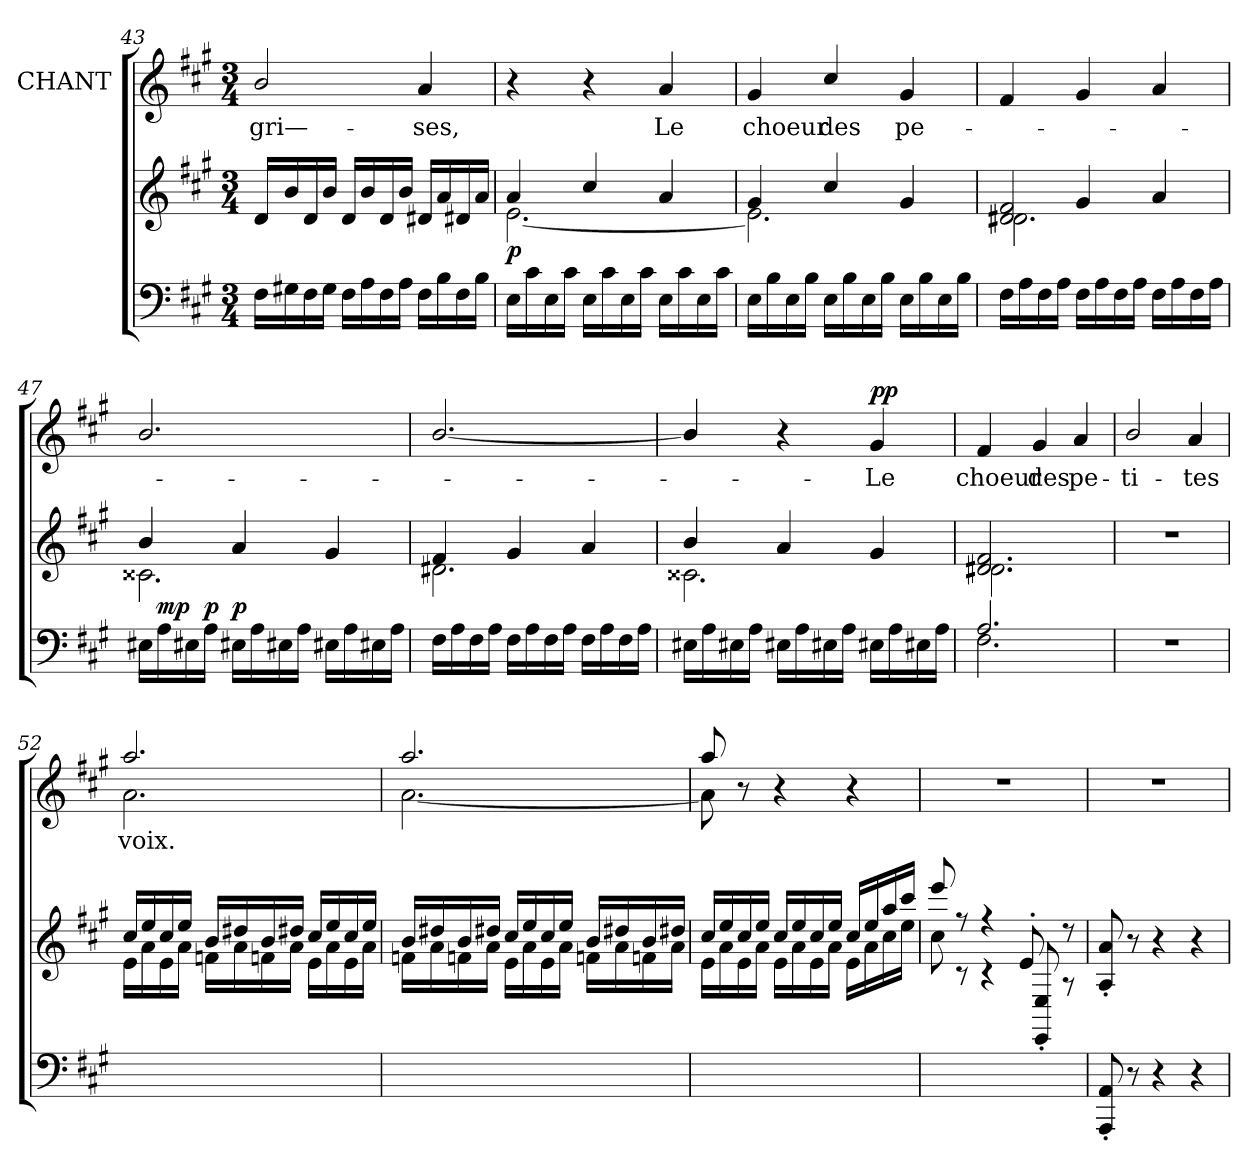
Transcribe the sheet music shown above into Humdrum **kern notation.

**kern	**dynam	**kern	**kern	**text	**dynam
*part3	*part3	*part2	*part1	*part1	*part1
*staff3	*staff3	*staff2	*staff1	*staff1	*staff1
*	*	*	*I"CHANT	*	*
!!LO:LB:g=z
*clefF4	*	*clefG2	*clefG2	*	*
*k[f#c#g#]	*	*k[f#c#g#]	*k[f#c#g#]	*	*
*M3/4	*	*M3/4	*M3/4	*	*
=43	=43	=43	=43	=43	=43
16F#i\LL	.	16dj/LL	2bj/	gri—-	.
16G#Xi\	.	16bj/	.	.	.
16F#i\	.	16dj/	.	.	.
16G#i\JJ	.	16bj/JJ	.	.	.
16F#i\LL	.	16dj/LL	.	.	.
16Ai\	.	16bj/	.	.	.
16F#i\	.	16dj/	.	.	.
16Ai\JJ	.	16bj/JJ	.	.	.
16F#i\LL	.	16d#Xj/LL	4aj/	ses,	.
16Bi\	.	16aj/	.	.	.
16F#i\	.	16d#Xj/	.	.	.
16Bi\JJ	.	16aj/JJ	.	.	.
=44	=44	=44	=44	=44	=44
*	*	*^	*	*	*
!	!LO:DY:a	!	!	!	!	!
16Ei\LL	p	4aj/	[2.eZ\	4r	.	.
16c#i\	.	.	.	.	.	.
16Ei\	.	.	.	.	.	.
16c#i\JJ	.	.	.	.	.	.
16Ei\LL	.	4cc#j/	.	4r	.	.
16c#i\	.	.	.	.	.	.
16Ei\	.	.	.	.	.	.
16c#i\JJ	.	.	.	.	.	.
16Ei\LL	.	4aj/	.	4aj/	Le	.
16c#i\	.	.	.	.	.	.
16Ei\	.	.	.	.	.	.
16c#i\JJ	.	.	.	.	.	.
=45	=45	=45	=45	=45	=45	=45
16Ei\LL	.	4g#j/	2.eZ\]	4g#j/	choeur	.
16Bi\	.	.	.	.	.	.
16Ei\	.	.	.	.	.	.
16Bi\JJ	.	.	.	.	.	.
16Ei\LL	.	4cc#j/	.	4cc#j/	des	.
16Bi\	.	.	.	.	.	.
16Ei\	.	.	.	.	.	.
16Bi\JJ	.	.	.	.	.	.
16Ei\LL	.	4g#j/	.	4g#j/	pe-	.
16Bi\	.	.	.	.	.	.
16Ei\	.	.	.	.	.	.
16Bi\JJ	.	.	.	.	.	.
!!LO:PB:g=z
=46	=46	=46	=46	=46	=46	=46
*	*	*	*^	*	*	*
16F#i\LL	.	2f#j/ 2d#Xj/	2.d#XZ\	16ryy	4f#j/	.	.
16Ai\	.	.	.	16ryy	.	.	.
16F#i\	.	.	.	16ryy	.	.	.
16Ai\JJ	.	.	.	16ryy	.	.	.
16F#i\LL	.	.	.	4g#V/	4g#j/	.	.
16Ai\	.	.	.	.	.	.	.
16F#i\	.	.	.	.	.	.	.
16Ai\JJ	.	.	.	.	.	.	.
16F#i\LL	.	4aj/	.	4ryy	4aj/	.	.
16Ai\	.	.	.	.	.	.	.
16F#i\	.	.	.	.	.	.	.
16Ai\JJ	.	.	.	.	.	.	.
*	*	*	*v	*v	*	*	*
=47	=47	=47	=47	=47	=47	=47
16E#Xi\LL	.	4bj/	2.c##XZ\	2.bj/	.	.
!	!LO:DY:a	!	!	!	!	!
16Ai\	mp	.	.	.	.	.
16E#Xi\	.	.	.	.	.	.
!	!LO:DY:a	!	!	!	!	!
16Ai\JJ	p	.	.	.	.	.
!	!LO:DY:a	!	!	!	!	!
16E#Xi\LL	p	4aj/	.	.	.	.
16Ai\	.	.	.	.	.	.
16E#Xi\	.	.	.	.	.	.
16Ai\JJ	.	.	.	.	.	.
16E#Xi\LL	.	4g#j/	.	.	.	.
16Ai\	.	.	.	.	.	.
16E#Xi\	.	.	.	.	.	.
16Ai\JJ	.	.	.	.	.	.
=48	=48	=48	=48	=48	=48	=48
16F#i\LL	.	4f#j/	2.d#XZ\	[2.bj/	.	.
16Ai\	.	.	.	.	.	.
16F#i\	.	.	.	.	.	.
16Ai\JJ	.	.	.	.	.	.
16F#i\LL	.	4g#j/	.	.	.	.
16Ai\	.	.	.	.	.	.
16F#i\	.	.	.	.	.	.
16Ai\JJ	.	.	.	.	.	.
16F#i\LL	.	4aj/	.	.	.	.
16Ai\	.	.	.	.	.	.
16F#i\	.	.	.	.	.	.
16Ai\JJ	.	.	.	.	.	.
!!LO:LB:g=z
=49	=49	=49	=49	=49	=49	=49
16E#Xi\LL	.	4bj/	2.c##XZ\	4bj/]	.	.
16Ai\	.	.	.	.	.	.
16E#Xi\	.	.	.	.	.	.
16Ai\JJ	.	.	.	.	.	.
16E#Xi\LL	.	4aj/	.	4r	.	.
16Ai\	.	.	.	.	.	.
16E#Xi\	.	.	.	.	.	.
16Ai\JJ	.	.	.	.	.	.
!	!	!	!	!	!	!LO:DY:a
16E#Xi\LL	.	4g#j/	.	4g#j/	Le	pp
16Ai\	.	.	.	.	.	.
16E#Xi\	.	.	.	.	.	.
16Ai\JJ	.	.	.	.	.	.
=50	=50	=50	=50	=50	=50	=50
*^	*	*	*	*	*	*
2.Ai/	2.F#V\	.	2.f#j/ 2.d#Xj/	2.d#Z\	4f#j/	choeur	.
.	.	.	.	.	4g#j/	des	.
.	.	.	.	.	4aj/	pe-	.
*v	*v	*	*	*	*	*	*
*	*	*v	*v	*	*	*
=51	=51	=51	=51	=51	=51
2.r	.	2.r	2bj/	ti-	.
.	.	.	4aj/	tes	.
=52	=52	=52	=52	=52	=52
*	*	*^	*	*	*
*	*	*	*	*^	*	*
2.ryy	.	16cc#j/LL	16ei\LL	2.aaj/	2.ai\	voix.	.
.	.	16eej/	16ai\	.	.	.	.
.	.	16cc#j/	16ei\	.	.	.	.
.	.	16eej/JJ	16ai\JJ	.	.	.	.
.	.	16bj/LL	16fni\LL	.	.	.	.
.	.	16dd#Xj/	16ai\	.	.	.	.
.	.	16bj/	16fni\	.	.	.	.
.	.	16dd#Xj/JJ	16ai\JJ	.	.	.	.
.	.	16cc#j/LL	16ei\LL	.	.	.	.
.	.	16eej/	16ai\	.	.	.	.
.	.	16cc#j/	16ei\	.	.	.	.
.	.	16eej/JJ	16ai\JJ	.	.	.	.
!!LO:LB:g=z	!!
=53	=53	=53	=53	=53	=53	=53	=53
2.ryy	.	16bj/LL	16fni\LL	2.aaj/	[2.ai\	.	.
.	.	16dd#Xj/	16ai\	.	.	.	.
.	.	16bj/	16fni\	.	.	.	.
.	.	16dd#Xj/JJ	16ai\JJ	.	.	.	.
.	.	16cc#j/LL	16ei\LL	.	.	.	.
.	.	16eej/	16ai\	.	.	.	.
.	.	16cc#j/	16ei\	.	.	.	.
.	.	16eej/JJ	16ai\JJ	.	.	.	.
.	.	16bj/LL	16fni\LL	.	.	.	.
.	.	16dd#Xj/	16ai\	.	.	.	.
.	.	16bj/	16fni\	.	.	.	.
.	.	16dd#Xj/JJ	16ai\JJ	.	.	.	.
=54	=54	=54	=54	=54	=54	=54	=54
2.ryy	.	16cc#j/LL	16ei\LL	8aaj/	8ai\]	.	.
.	.	16eej/	16ai\	.	.	.	.
.	.	16cc#j/	16ei\	8r	2ryy	.	.
.	.	16eej/JJ	16ai\JJ	.	.	.	.
.	.	16cc#j/LL	16ei\LL	4r	.	.	.
.	.	16eej/	16ai\	.	.	.	.
.	.	16cc#j/	16ei\	.	.	.	.
.	.	16eej/JJ	16ai\JJ	.	.	.	.
.	.	16cc#j/LL	16ei\LL	4r	.	.	.
.	.	16eej/	16ai\	.	.	.	.
.	.	16aaj/	16cc#i\	.	8ryy	.	.
.	.	16ccc#j/JJ	16eei\JJ	.	.	.	.
*	*	*	*	*v	*v	*	*
=55	=55	=55	=55	=55	=55	=55
2.ryy	.	8eeej/	8cc#i\	2.r	.	.
.	.	8r	8r	.	.	.
.	.	4r	4r	.	.	.
.	.	8e'<j/	8Ei'</ 8EEi'</	.	.	.
.	.	8r	8r	.	.	.
*	*	*v	*v	*	*	*
=56	=56	=56	=56	=56	=56
8AAi'</ 8AAAi'</	.	8aj'</ 8Aj'</	2.r	.	.
8r	.	8r	.	.	.
4r	.	4r	.	.	.
4r	.	4r	.	.	.
=	=	=	=	=	=
*-	*-	*-	*-	*-	*-
